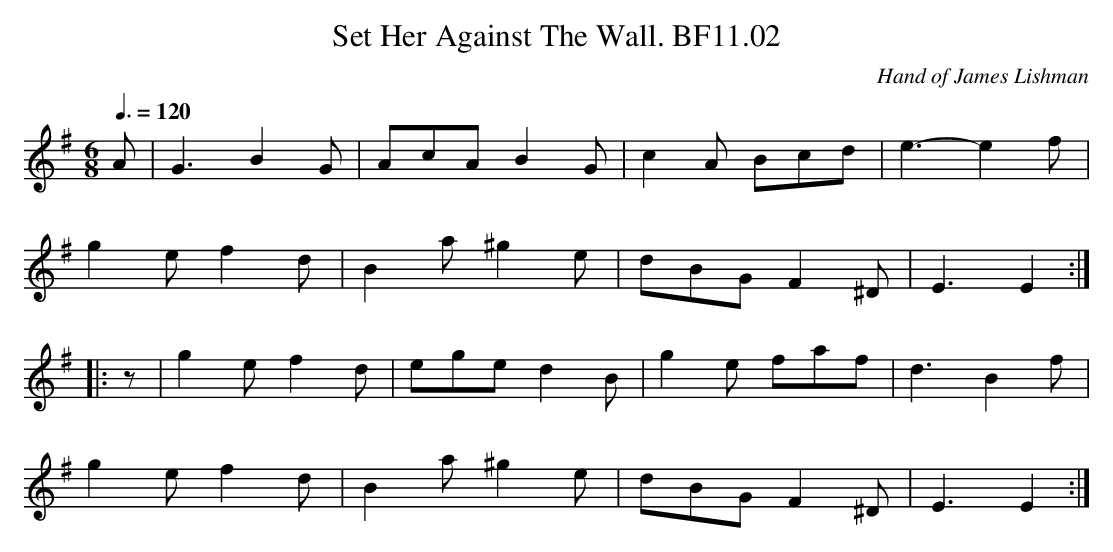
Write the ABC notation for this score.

X:1
T:Set Her Against The Wall. BF11.02
M:6/8
Q:3/8=120
C:Hand of James Lishman
K:Em
A|G3B2G|AcAB2G|c2A Bcd|e3-e2f|
g2ef2d|B2a^g2e|dBGF2^D|E3E2:|
|:z|g2ef2d|eged2B|g2e faf|d3B2f|
g2ef2d|B2a^g2e|dBGF2^D|E3E2:|
